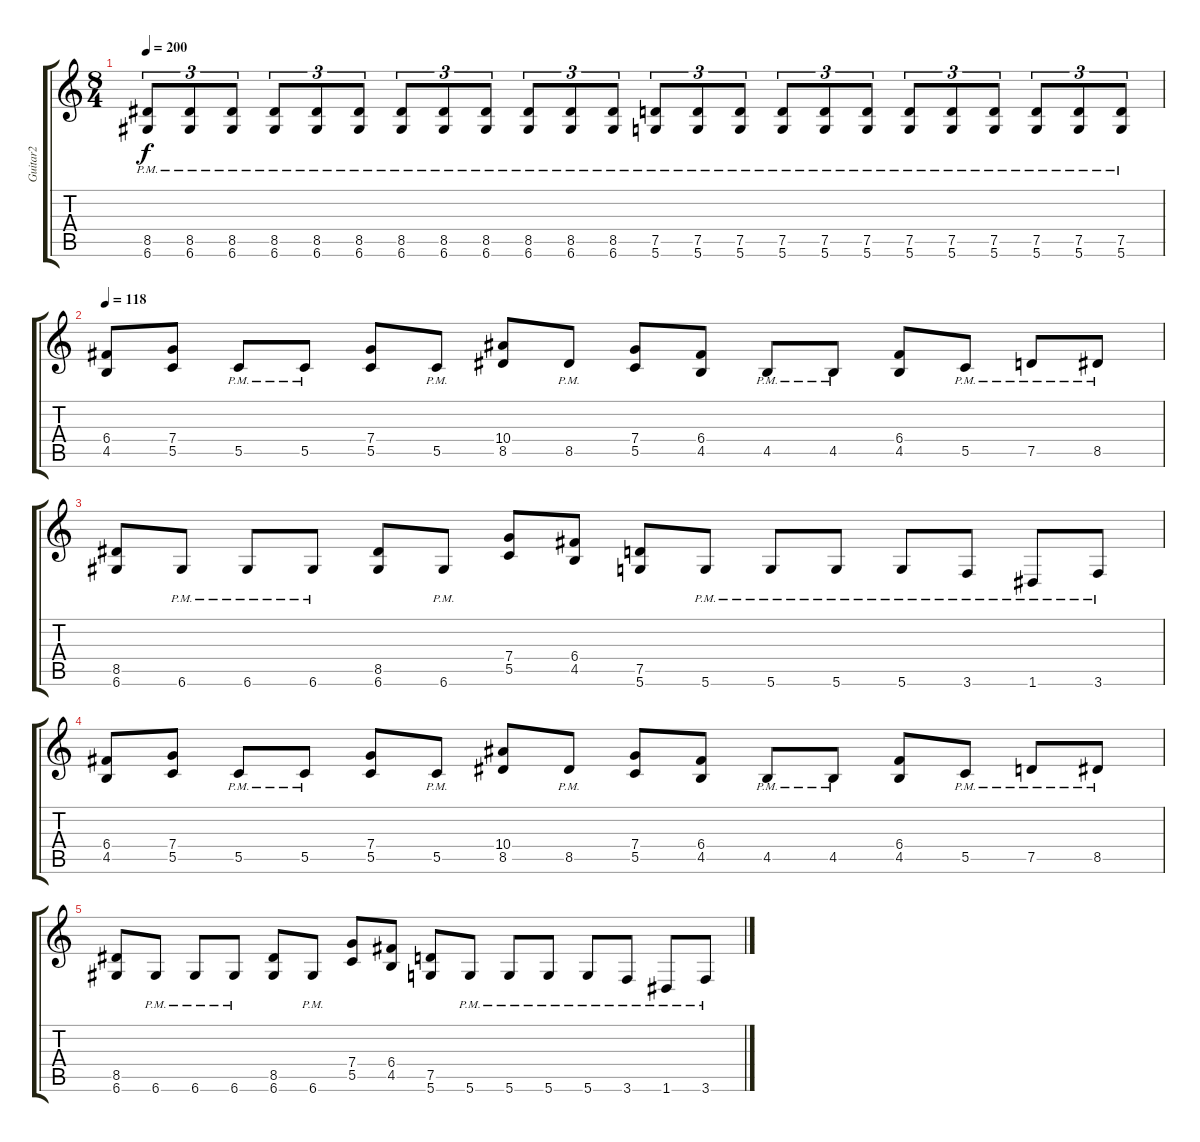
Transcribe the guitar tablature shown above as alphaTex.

\track ("Guitar2" "Guitar2") {instrument distortionguitar}
\staff {score tabs}
\tuning (D4 A3 F3 C3 G2 D2) {hide}
\ts (8 4)
\tempo 200
\clef g2
\ks c
(8.5{pm} 6.6{pm}).8{tu (3 2) dy f} (8.5{pm} 6.6{pm}).8{tu (3 2)} (8.5{pm} 6.6{pm}).8{tu (3 2)} (8.5{pm} 6.6{pm}).8{tu (3 2)} (8.5{pm} 6.6{pm}).8{tu (3 2)} (8.5{pm} 6.6{pm}).8{tu (3 2)} (8.5{pm} 6.6{pm}).8{tu (3 2)} (8.5{pm} 6.6{pm}).8{tu (3 2)} (8.5{pm} 6.6{pm}).8{tu (3 2)} (8.5{pm} 6.6{pm}).8{tu (3 2)} (8.5{pm} 6.6{pm}).8{tu (3 2)} (8.5{pm} 6.6{pm}).8{tu (3 2)} (7.5{pm} 5.6{pm}).8{tu (3 2)} (7.5{pm} 5.6{pm}).8{tu (3 2)} (7.5{pm} 5.6{pm}).8{tu (3 2)} (7.5{pm} 5.6{pm}).8{tu (3 2)} (7.5{pm} 5.6{pm}).8{tu (3 2)} (7.5{pm} 5.6{pm}).8{tu (3 2)} (7.5{pm} 5.6{pm}).8{tu (3 2)} (7.5{pm} 5.6{pm}).8{tu (3 2)} (7.5{pm} 5.6{pm}).8{tu (3 2)} (7.5{pm} 5.6{pm}).8{tu (3 2)} (7.5{pm} 5.6{pm}).8{tu (3 2)} (7.5{pm} 5.6{pm}).8{tu (3 2)} |
\tempo 118
(6.4 4.5).8 (7.4 5.5).8 5.5{pm}.8 5.5{pm}.8 (7.4 5.5).8 5.5{pm}.8 (10.4 8.5).8 8.5{pm}.8 (7.4 5.5).8 (6.4 4.5).8 4.5{pm}.8 4.5{pm}.8 (6.4 4.5).8 5.5{pm}.8 7.5{pm}.8 8.5{pm}.8 |
(8.5 6.6).8 6.6{pm}.8 6.6{pm}.8 6.6{pm}.8 (8.5 6.6).8 6.6{pm}.8 (7.4 5.5).8 (6.4 4.5).8 (7.5 5.6).8 5.6{pm}.8 5.6{pm}.8 5.6{pm}.8 5.6{pm}.8 3.6{pm}.8 1.6{pm}.8 3.6{pm}.8 |
(6.4 4.5).8 (7.4 5.5).8 5.5{pm}.8 5.5{pm}.8 (7.4 5.5).8 5.5{pm}.8 (10.4 8.5).8 8.5{pm}.8 (7.4 5.5).8 (6.4 4.5).8 4.5{pm}.8 4.5{pm}.8 (6.4 4.5).8 5.5{pm}.8 7.5{pm}.8 8.5{pm}.8 |
(8.5 6.6).8 6.6{pm}.8 6.6{pm}.8 6.6{pm}.8 (8.5 6.6).8 6.6{pm}.8 (7.4 5.5).8 (6.4 4.5).8 (7.5 5.6).8 5.6{pm}.8 5.6{pm}.8 5.6{pm}.8 5.6{pm}.8 3.6{pm}.8 1.6{pm}.8 3.6{pm}.8
